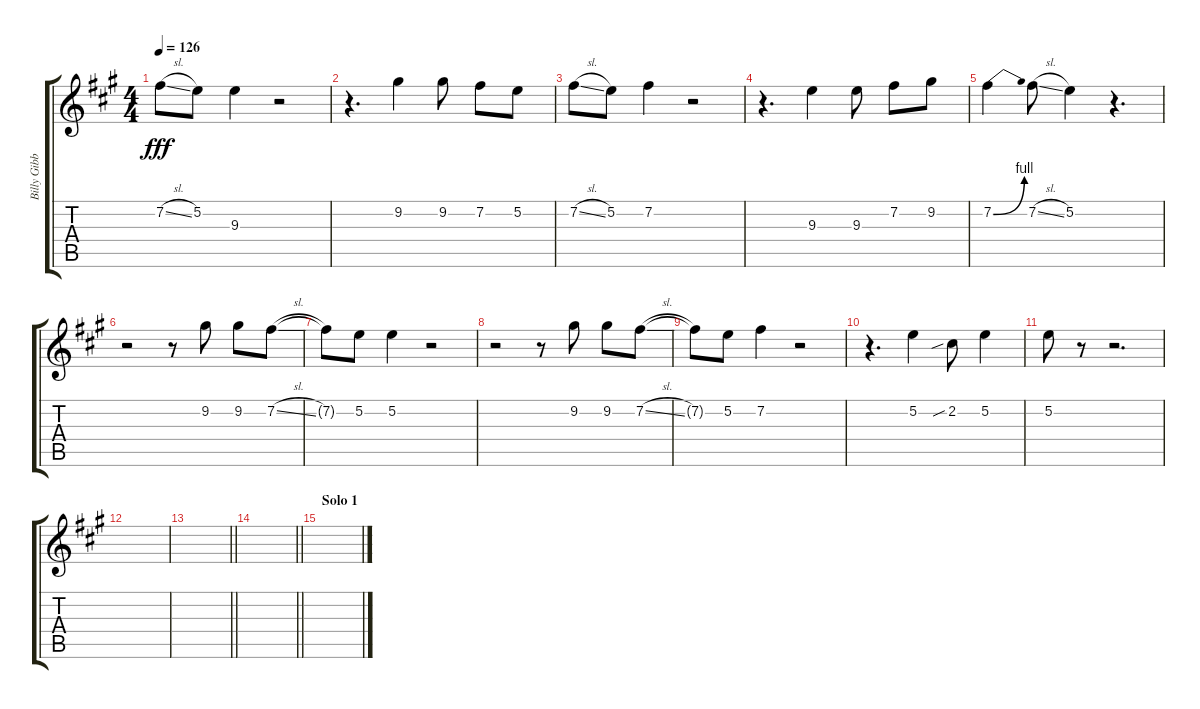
\track ("Billy Gibbons: Lead Vocals" "Billy Gibb") {instrument overdrivenguitar}
\staff {score tabs}
\tuning (E4 B3 G3 D3 A2 E2) {hide}
\ts (4 4)
\tempo 126
\clef g2
\ks a
7.2{sl}.8{dy fff} 5.2.8 9.3.4 r.2 |
r.4{d} 9.2.4 9.2.8 7.2.8 5.2.8 |
7.2{sl}.8 5.2.8 7.2.4 r.2 |
r.4{d} 9.3.4 9.3.8 7.2.8 9.2.8 |
7.2{be (bend 0 0 60 4)}.4 7.2{sl}.8 5.2.4 r.4{d} |
r.2 r.8 9.2.8 9.2.8 7.2{sl}.8 |
7.2{t}.8 5.2.8 5.2.4 r.2 |
r.2 r.8 9.2.8 9.2.8 7.2{sl}.8 |
7.2{t}.8 5.2.8 7.2.4 r.2 |
r.4{d} 5.2.4 2.2{sib}.8 5.2.4 |
5.2.8 r.8 r.2{d} |
|
\barLineRight lightlight
|
\barLineRight lightlight
|
\section ("" "Solo 1")
